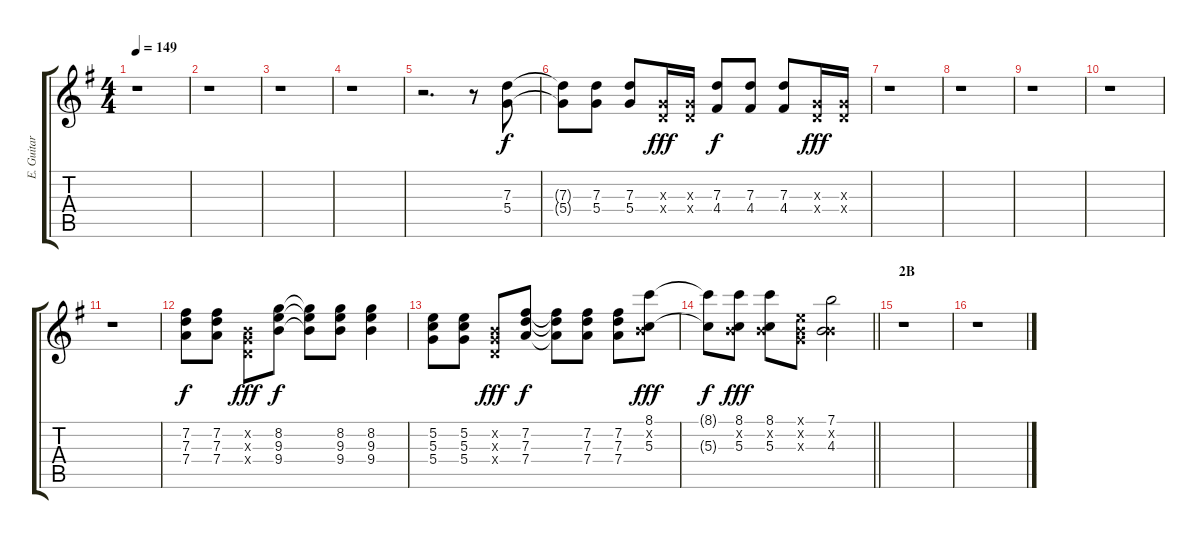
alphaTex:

\track ("E. Guitar III" "E. Guitar ") {instrument overdrivenguitar}
\staff {score tabs}
\tuning (E4 B3 G3 D3 A2 E2) {hide}
\ts (4 4)
\tempo 149
\clef g2
\ks g
r.1{dy f} |
r.1 |
r.1 |
r.1 |
r.2{d} r.8 (7.3 5.4).8 |
(7.3{t} 5.4{t}).8 (7.3 5.4).8 (7.3 5.4).8 (0.3{x} 0.4{x}).16{dy fff} (0.3{x} 0.4{x}).16 (7.3 4.4).8{dy f} (7.3 4.4).8 (7.3 4.4).8 (0.3{x} 0.4{x}).16{dy fff} (0.3{x} 0.4{x}).16 |
r.1 |
r.1 |
r.1 |
r.1 |
r.1 |
(7.2 7.3 7.4).8{dy f} (7.2 7.3 7.4).8 (0.2{x} 0.3{x} 0.4{x}).8{dy fff} (8.2 9.3 9.4).8{dy f} (8.2{t} 9.3{t} 9.4{t}).8 (8.2 9.3 9.4).8 (8.2 9.3 9.4).4 |
(5.2 5.3 5.4).8 (5.2 5.3 5.4).8 (0.2{x} 0.3{x} 0.4{x}).8{dy fff} (7.2 7.3 7.4).8{dy f} (7.2{t} 7.3{t} 7.4{t}).8 (7.2 7.3 7.4).8 (7.2 7.3 7.4).8 (8.1 0.2{x} 5.3).8{dy fff} |
\barLineRight lightlight
(8.1{t} 5.3{t}).8{dy f} (8.1 0.2{x} 5.3).8{dy fff} (8.1 0.2{x} 5.3).8 (0.1{x} 0.2{x} 0.3{x}).8 (7.1 0.2{x} 4.3).2 |
\section ("" "2B")
r.1 |
r.1
